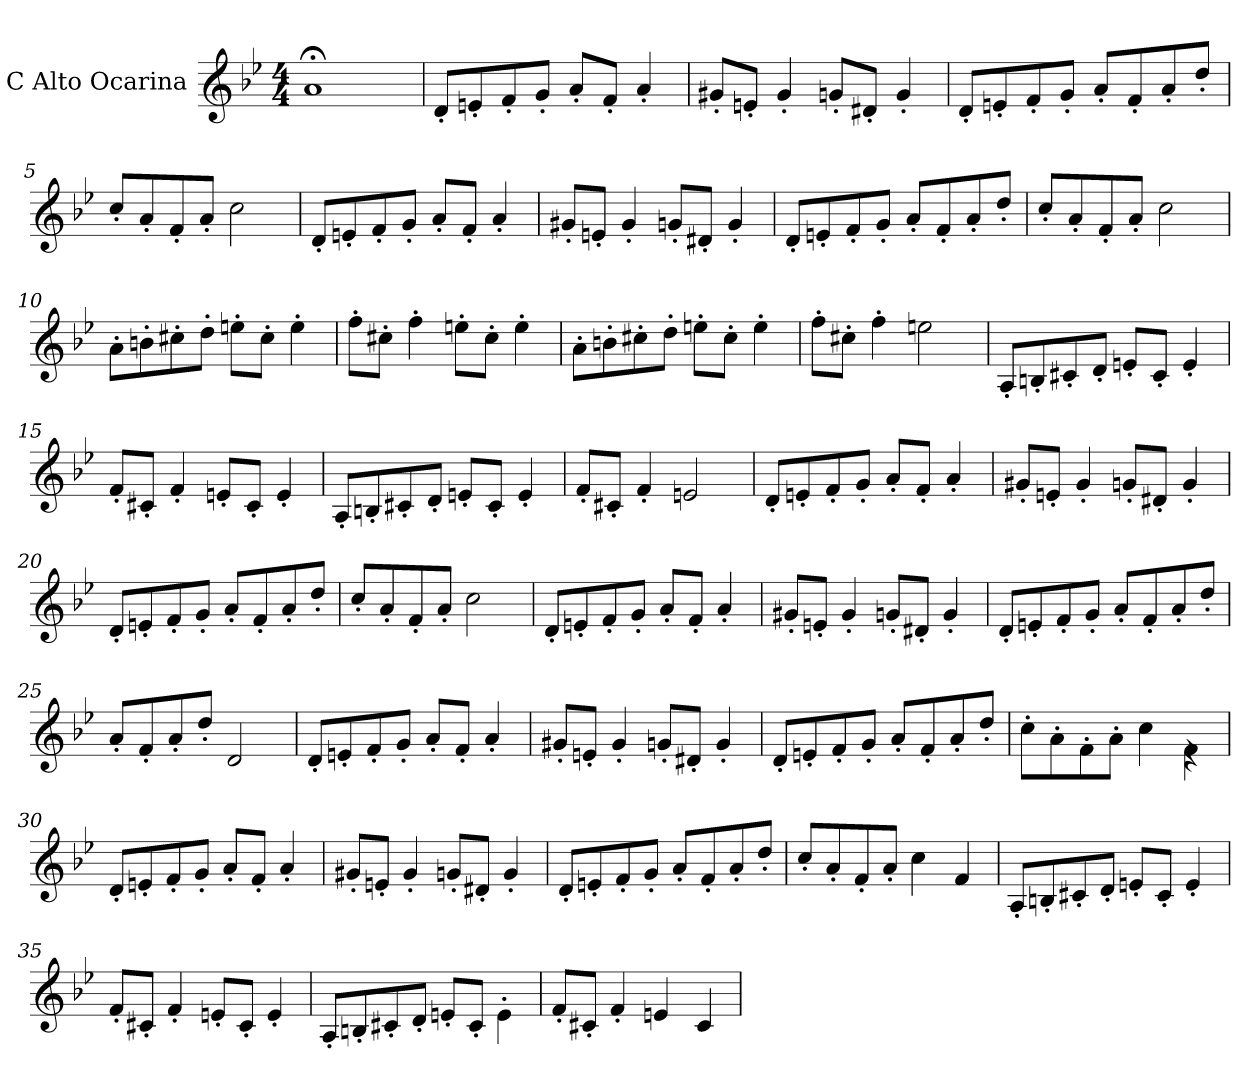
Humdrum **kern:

**kern
*part1
*staff1
*I"C Alto Ocarina
*I'C A. Oc.
*clefG2
*k[b-e-]
*B-:
*M4/4
=1
1a;<
=2
*MM138
8d'/L
8en'/
8f'/
8g'/J
8a'/L
8f'/J
4a'/
=3
8g#X'/L
8en'/J
4g#'/
8gn'/L
8d#X'/J
4g'/
=4
8d'/L
8en'/
8f'/
8g'/J
8a'/L
8f'/
8a'/
8dd'/J
=5
8cc'/L
8a'/
8f'/
8a'/J
2cc\
!!LO:LB:g=z
=6
8d'/L
8en'/
8f'/
8g'/J
8a'/L
8f'/J
4a'/
=7
8g#X'/L
8en'/J
4g#'/
8gn'/L
8d#X'/J
4g'/
=8
8d'/L
8en'/
8f'/
8g'/J
8a'/L
8f'/
8a'/
8dd'/J
=9
8cc'/L
8a'/
8f'/
8a'/J
2cc\
=10
8a'\L
8bn'\
8cc#X'\
8dd'\J
8een'\L
8cc#'\J
4ee'\
!!LO:LB:g=z
=11
8ff'\L
8cc#X'\J
4ff'\
8een'\L
8cc#'\J
4ee'\
=12
8a'\L
8bn'\
8cc#X'\
8dd'\J
8een'\L
8cc#'\J
4ee'\
=13
8ff'\L
8cc#X'\J
4ff'\
2een\
=14
8A'/L
8Bn'/
8c#X'/
8d'/J
8en'/L
8c#'/J
4e'/
=15
8f'/L
8c#X'/J
4f'/
8en'/L
8c#'/J
4e'/
!!LO:LB:g=z
=16
8A'/L
8Bn'/
8c#X'/
8d'/J
8en'/L
8c#'/J
4e'/
=17
8f'/L
8c#X'/J
4f'/
2en/
=18
8d'/L
8en'/
8f'/
8g'/J
8a'/L
8f'/J
4a'/
=19
8g#X'/L
8en'/J
4g#'/
8gn'/L
8d#X'/J
4g'/
=20
8d'/L
8en'/
8f'/
8g'/J
8a'/L
8f'/
8a'/
8dd'/J
!!LO:LB:g=z
=21
8cc'/L
8a'/
8f'/
8a'/J
2cc\
=22
8d'/L
8en'/
8f'/
8g'/J
8a'/L
8f'/J
4a'/
=23
8g#X'/L
8en'/J
4g#'/
8gn'/L
8d#X'/J
4g'/
=24
8d'/L
8en'/
8f'/
8g'/J
8a'/L
8f'/
8a'/
8dd'/J
=25
8a'/L
8f'/
8a'/
8dd'/J
2d/
!!LO:LB:g=z
=26
8d'/L
8en'/
8f'/
8g'/J
8a'/L
8f'/J
4a'/
=27
8g#X'/L
8en'/J
4g#'/
8gn'/L
8d#X'/J
4g'/
=28
8d'/L
8en'/
8f'/
8g'/J
8a'/L
8f'/
8a'/
8dd'/J
=29
*^
8cc'\L	2.ryy
8a'\	.
8f'\	.
8a'\J	.
4cc\	.
4re	4f\
*v	*v
=30
8d'/L
8en'/
8f'/
8g'/J
8a'/L
8f'/J
4a'/
!!LO:LB:g=z
=31
8g#X'/L
8en'/J
4g#'/
8gn'/L
8d#X'/J
4g'/
=32
8d'/L
8en'/
8f'/
8g'/J
8a'/L
8f'/
8a'/
8dd'/J
=33
8cc'/L
8a'/
8f'/
8a'/J
4cc\
4f/
=34
8A'/L
8Bn'/
8c#X'/
8d'/J
8en'/L
8c#'/J
4e'/
!!LO:LB:g=z
=35
8f'/L
8c#X'/J
4f'/
8en'/L
8c#'/J
4e'/
=36
8A'/L
8Bn'/
8c#X'/
8d'/J
8en'/L
8c#'/J
4e'\
=37
8f'/L
8c#X'/J
4f'/
4en/
4c#/
=
*-
